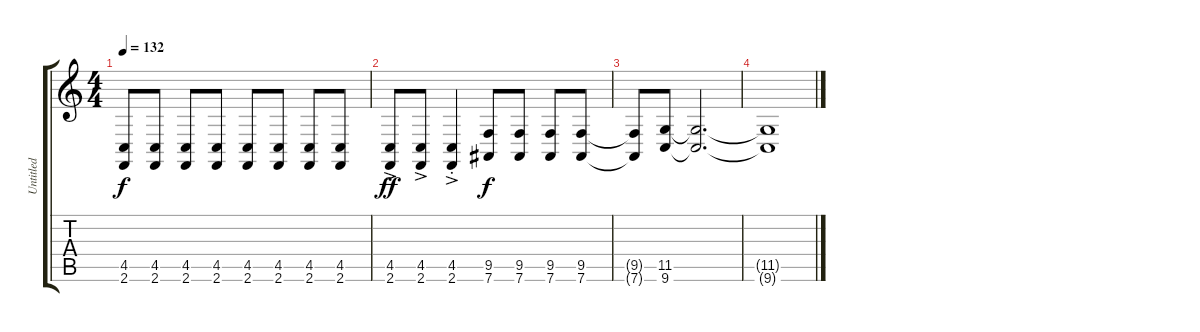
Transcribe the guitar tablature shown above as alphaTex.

\track ("Untitled" "Untitled") {instrument synthstrings1}
\staff {score tabs}
\tuning (Eb4 Bb3 Gb3 Db3 Ab2 Eb2) {hide}
\ts (4 4)
\tempo 132
\clef g2
\ks c
(4.5 2.6).8{dy f} (4.5 2.6).8 (4.5 2.6).8 (4.5 2.6).8 (4.5 2.6).8 (4.5 2.6).8 (4.5 2.6).8 (4.5 2.6).8 |
(4.5{ac} 2.6{ac}).8{dy ff} (4.5{ac} 2.6{ac}).8 (4.5{ac st} 2.6{ac st}).4 (9.5 7.6).8{dy f} (9.5 7.6).8 (9.5 7.6).8 (9.5 7.6).8 |
(9.5{t} 7.6{t}).8 (11.5 9.6).8 (11.5{t} 9.6{t}).2{d} |
(11.5{t} 9.6{t}).1
